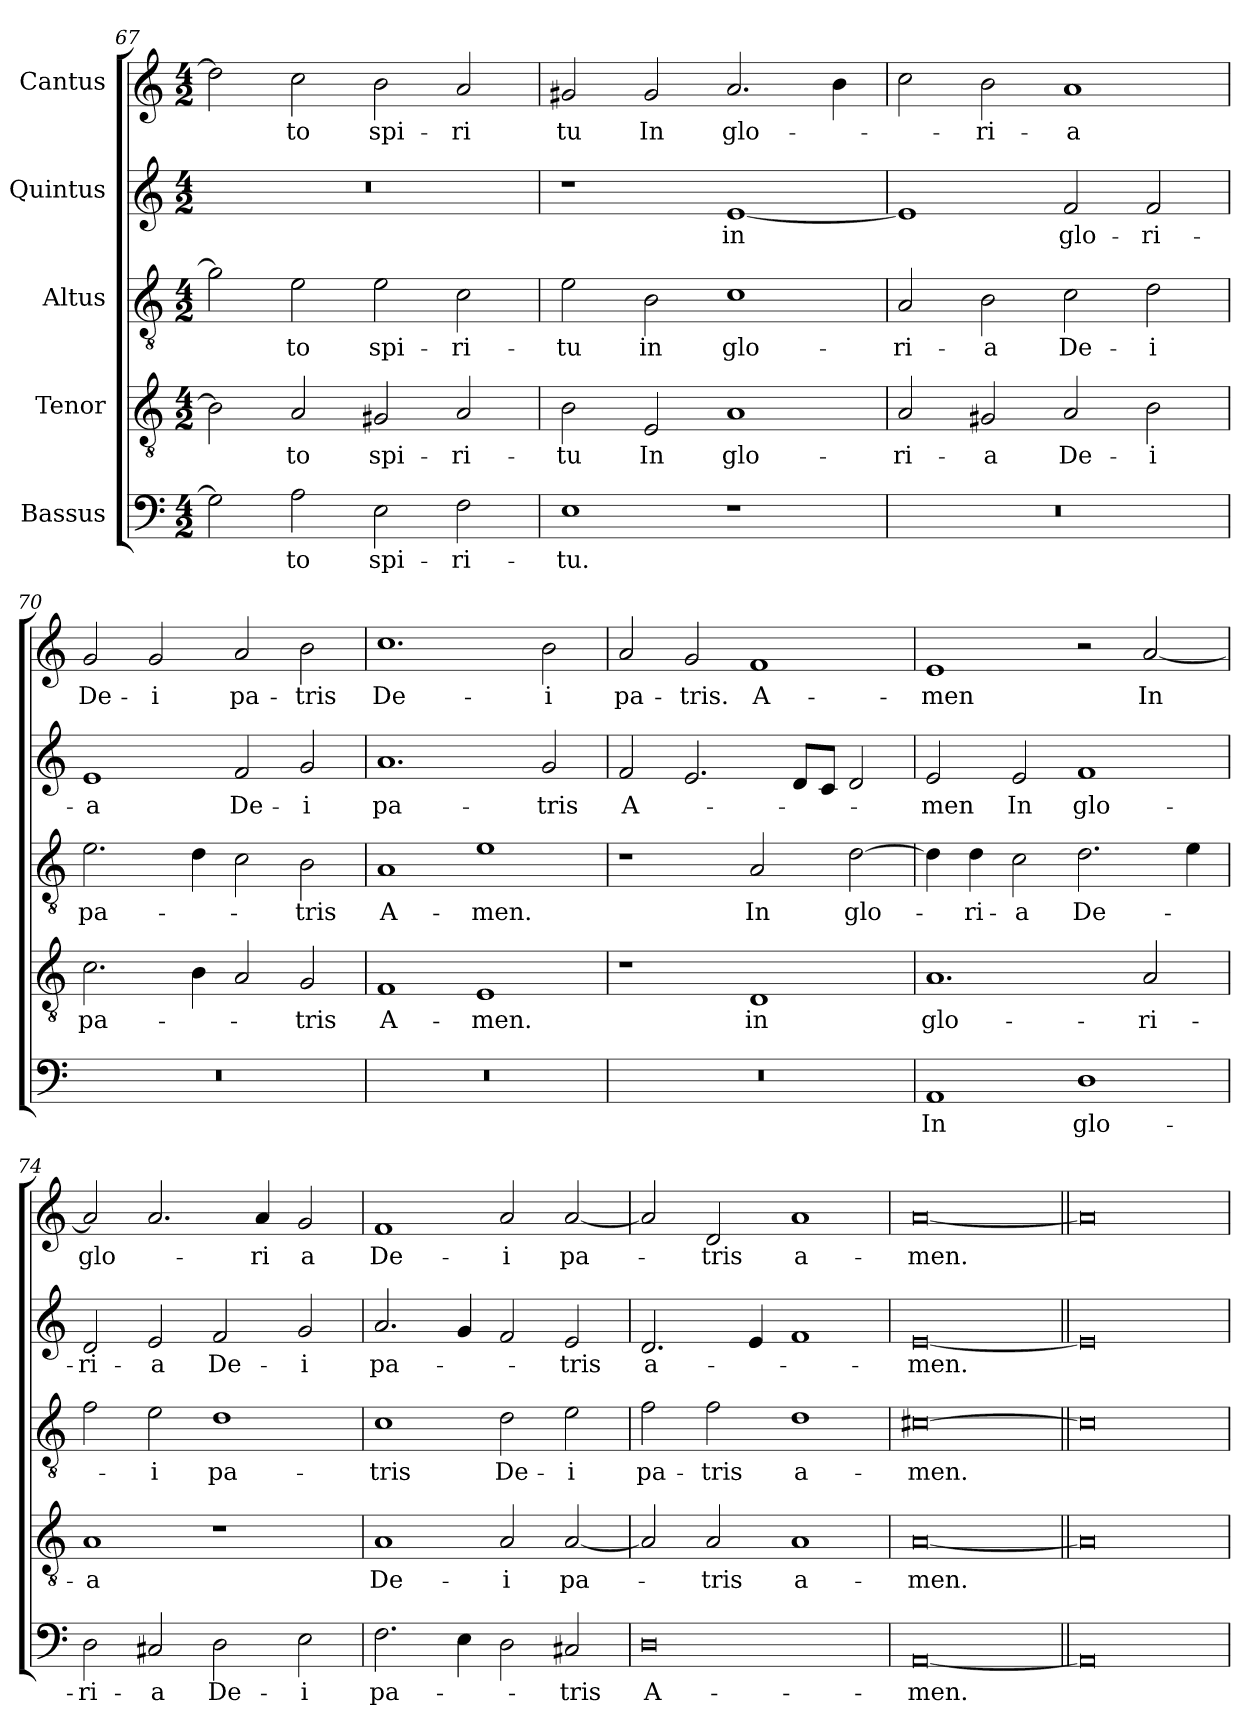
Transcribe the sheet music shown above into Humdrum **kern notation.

**kern	**text	**kern	**text	**kern	**text	**kern	**text	**kern	**text
*part5	*part5	*part4	*part4	*part3	*part3	*part2	*part2	*part1	*part1
*staff5	*staff5	*staff4	*staff4	*staff3	*staff3	*staff2	*staff2	*staff1	*staff1
*I"Bassus	*	*I"Tenor	*	*I"Altus	*	*I"Quintus	*	*I"Cantus	*
*clefF4	*	*clefGv2	*	*clefGv2	*	*clefG2	*	*clefG2	*
*k[]	*	*k[]	*	*k[]	*	*k[]	*	*k[]	*
*M4/2	*	*M4/2	*	*M4/2	*	*M4/2	*	*M4/2	*
=67	=67	=67	=67	=67	=67	=67	=67	=67	=67
2G\]	.	2B\]	.	2g\]	.	0r	.	2dd\]	.
2A\	-to	2A/	-to	2e\	-to	.	.	2cc\	-to
2E\	spi-	2G#X/	spi-	2e\	spi-	.	.	2b\	spi-
2F\	-ri-	2A/	-ri-	2c\	-ri-	.	.	2a/	-ri
=68	=68	=68	=68	=68	=68	=68	=68	=68	=68
1E\	-tu.	2B\	-tu	2e\	-tu	1r	.	2g#X/	tu
.	.	2E/	In	2B\	in	.	.	2g#/	In
1r	.	1A/	glo-	1c\	glo-	[1e/	in	2.a/	glo-
.	.	.	.	.	.	.	.	4b\	.
=69	=69	=69	=69	=69	=69	=69	=69	=69	=69
0r	.	2A/	-ri-	2A/	-ri-	1e/]	.	2cc\	.
.	.	2G#X/	-a	2B\	-a	.	.	2b\	-ri-
.	.	2A/	De-	2c\	De-	2f/	glo-	1a/	-a
.	.	2B\	-i	2d\	-i	2f/	-ri-	.	.
=70	=70	=70	=70	=70	=70	=70	=70	=70	=70
0r	.	2.c\	pa-	2.e\	pa-	1e/	-a	2g/	De-
.	.	.	.	.	.	.	.	2g/	-i
.	.	4B\	.	4d\	.	.	.	.	.
.	.	2A/	.	2c\	.	2f/	De-	2a/	pa-
.	.	2G/	-tris	2B\	-tris	2g/	-i	2b\	-tris
=71	=71	=71	=71	=71	=71	=71	=71	=71	=71
0r	.	1F/	A-	1A/	A-	1.a/	pa-	1.cc\	De-
.	.	1E/	-men.	1e\	-men.	.	.	.	.
.	.	.	.	.	.	2g/	-tris	2b\	-i
=72	=72	=72	=72	=72	=72	=72	=72	=72	=72
0r	.	1r	.	1r	.	2f/	A-	2a/	pa-
.	.	.	.	.	.	2.e/	.	2g/	-tris.
.	.	1D/	in	2A/	In	.	.	1f/	A-
.	.	.	.	.	.	8d/L	.	.	.
.	.	.	.	.	.	8c/J	.	.	.
.	.	.	.	[2d\	glo-	2d/	.	.	.
=73	=73	=73	=73	=73	=73	=73	=73	=73	=73
1AA/	In	1.A/	glo-	4d\]	.	2e/	-men	1e/	-men
.	.	.	.	4d\	-ri-	.	.	.	.
.	.	.	.	2c\	-a	2e/	In	.	.
1D\	glo-	.	.	2.d\	De-	1f/	glo-	2r	.
.	.	2A/	-ri-	.	.	.	.	[2a/	In
.	.	.	.	4e\	.	.	.	.	.
=74	=74	=74	=74	=74	=74	=74	=74	=74	=74
2D\	-ri-	1A/	-a	2f\	.	2d/	-ri-	2a/]	glo-
2C#X/	-a	.	.	2e\	-i	2e/	-a	2.a/	.
2D\	De-	1r	.	1d\	pa-	2f/	De-	.	.
.	.	.	.	.	.	.	.	4a/	-ri
2E\	-i	.	.	.	.	2g/	-i	2g/	a
=75	=75	=75	=75	=75	=75	=75	=75	=75	=75
2.F\	pa-	1A/	De-	1c\	-tris	2.a/	pa-	1f/	De-
4E\	.	.	.	.	.	4g/	.	.	.
2D\	.	2A/	-i	2d\	De-	2f/	.	2a/	-i
2C#X/	-tris	[2A/	pa-	2e\	-i	2e/	-tris	[2a/	pa-
=76	=76	=76	=76	=76	=76	=76	=76	=76	=76
0D\	A-	2A/]	.	2f\	pa-	2.d/	a-	2a/]	.
.	.	2A/	-tris	2f\	-tris	.	.	2d/	-tris
.	.	.	.	.	.	4e/	.	.	.
.	.	1A/	a-	1d\	a-	1f/	.	1a/	a-
=77	=77	=77	=77	=77	=77	=77	=77	=77	=77
[0AA/	-men.	[0A/	-men.	[0c#X\	-men.	[0e/	-men.	[0a/	-men.
=78||	=78||	=78||	=78||	=78||	=78||	=78||	=78||	=78||	=78||
0AA/]	.	0A/]	.	0c#\]	.	0e/]	.	0a/]	.
=	=	=	=	=	=	=	=	=	=
*-	*-	*-	*-	*-	*-	*-	*-	*-	*-
